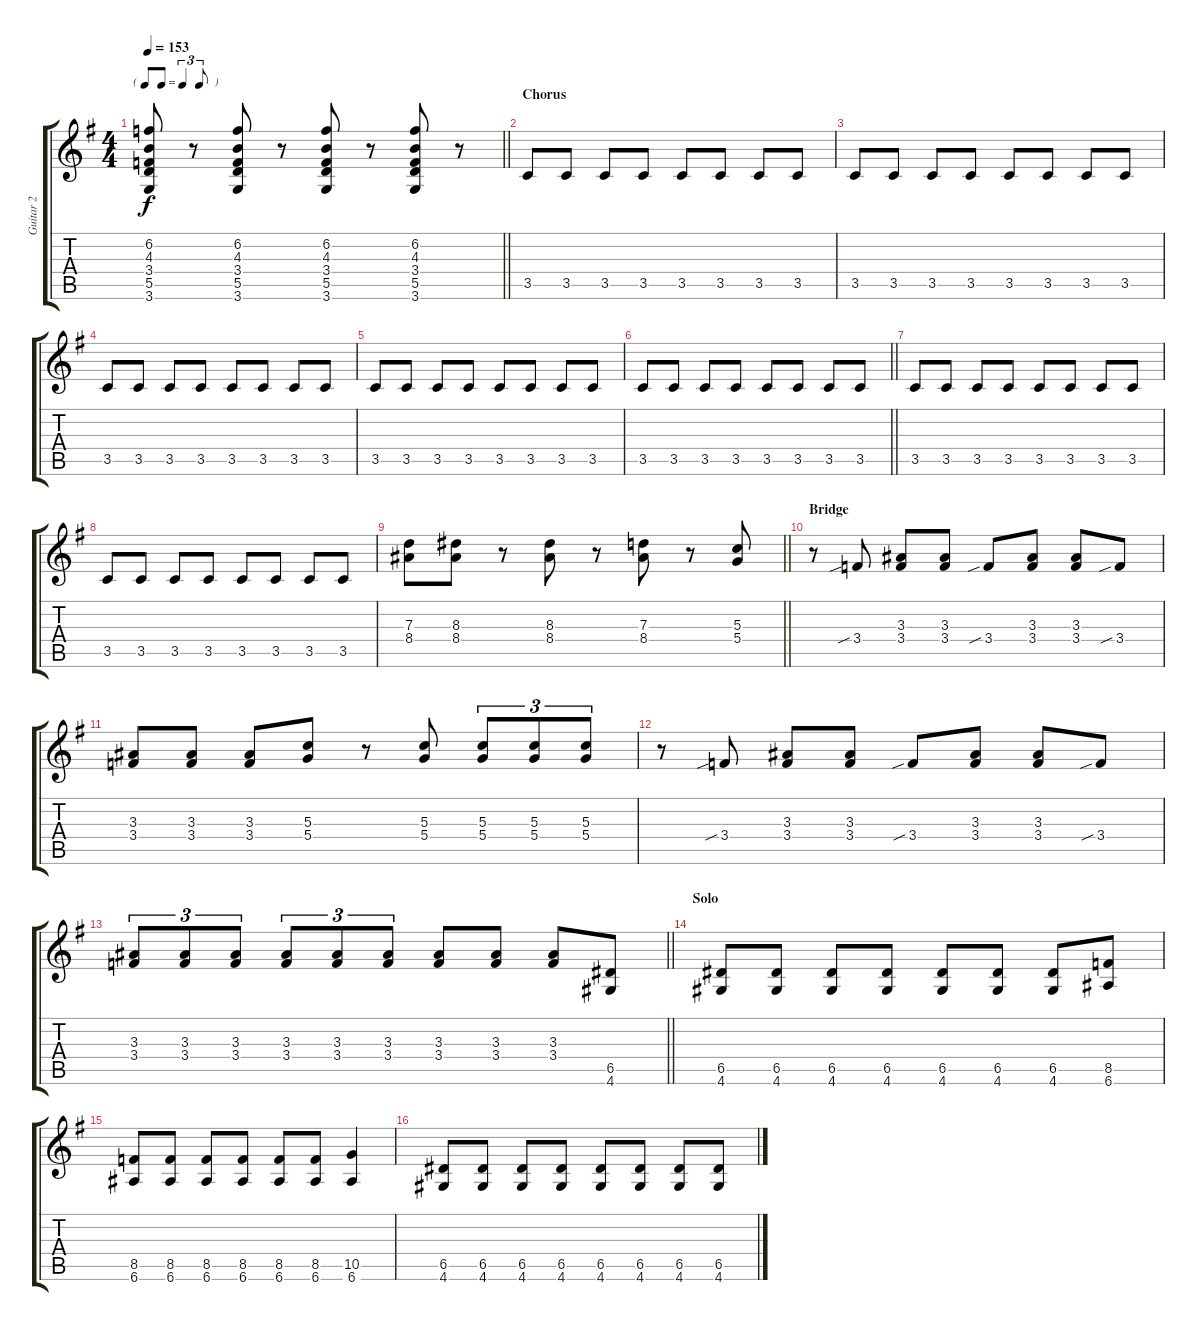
\track ("Guitar 2" "Guitar 2") {instrument overdrivenguitar}
\staff {score tabs}
\tuning (E4 B3 G3 D3 A2 E2) {hide}
\ts (4 4)
\tf triplet8th
\tempo 153
\clef g2
\barLineRight lightlight
\ks g
(6.2 4.3 3.4 5.5 3.6).8{dy f} r.8 (6.2 4.3 3.4 5.5 3.6).8 r.8 (6.2 4.3 3.4 5.5 3.6).8 r.8 (6.2 4.3 3.4 5.5 3.6).8 r.8 |
\section ("" "Chorus")
3.5.8 3.5.8 3.5.8 3.5.8 3.5.8 3.5.8 3.5.8 3.5.8 |
3.5.8 3.5.8 3.5.8 3.5.8 3.5.8 3.5.8 3.5.8 3.5.8 |
3.5.8 3.5.8 3.5.8 3.5.8 3.5.8 3.5.8 3.5.8 3.5.8 |
3.5.8 3.5.8 3.5.8 3.5.8 3.5.8 3.5.8 3.5.8 3.5.8 |
\barLineRight lightlight
3.5.8 3.5.8 3.5.8 3.5.8 3.5.8 3.5.8 3.5.8 3.5.8 |
3.5.8 3.5.8 3.5.8 3.5.8 3.5.8 3.5.8 3.5.8 3.5.8 |
3.5.8 3.5.8 3.5.8 3.5.8 3.5.8 3.5.8 3.5.8 3.5.8 |
\barLineRight lightlight
(7.3 8.4).8 (8.3 8.4).8 r.8 (8.3 8.4).8 r.8 (7.3 8.4).8 r.8 (5.3 5.4).8 |
\section ("" "Bridge")
r.8 3.4{sib}.8 (3.3 3.4).8 (3.3 3.4).8 3.4{sib}.8 (3.3 3.4).8 (3.3 3.4).8 3.4{sib}.8 |
(3.3 3.4).8 (3.3 3.4).8 (3.3 3.4).8 (5.3 5.4).8 r.8 (5.3 5.4).8 (5.3 5.4).8{tu (3 2)} (5.3 5.4).8{tu (3 2)} (5.3 5.4).8{tu (3 2)} |
r.8 3.4{sib}.8 (3.3 3.4).8 (3.3 3.4).8 3.4{sib}.8 (3.3 3.4).8 (3.3 3.4).8 3.4{sib}.8 |
\barLineRight lightlight
(3.3 3.4).8{tu (3 2)} (3.3 3.4).8{tu (3 2)} (3.3 3.4).8{tu (3 2)} (3.3 3.4).8{tu (3 2)} (3.3 3.4).8{tu (3 2)} (3.3 3.4).8{tu (3 2)} (3.3 3.4).8 (3.3 3.4).8 (3.3 3.4).8 (6.5 4.6).8 |
\section ("" "Solo")
(6.5 4.6).8 (6.5 4.6).8 (6.5 4.6).8 (6.5 4.6).8 (6.5 4.6).8 (6.5 4.6).8 (6.5 4.6).8 (8.5 6.6).8 |
(8.5 6.6).8 (8.5 6.6).8 (8.5 6.6).8 (8.5 6.6).8 (8.5 6.6).8 (8.5 6.6).8 (10.5 6.6).4 |
(6.5 4.6).8 (6.5 4.6).8 (6.5 4.6).8 (6.5 4.6).8 (6.5 4.6).8 (6.5 4.6).8 (6.5 4.6).8 (6.5 4.6).8
